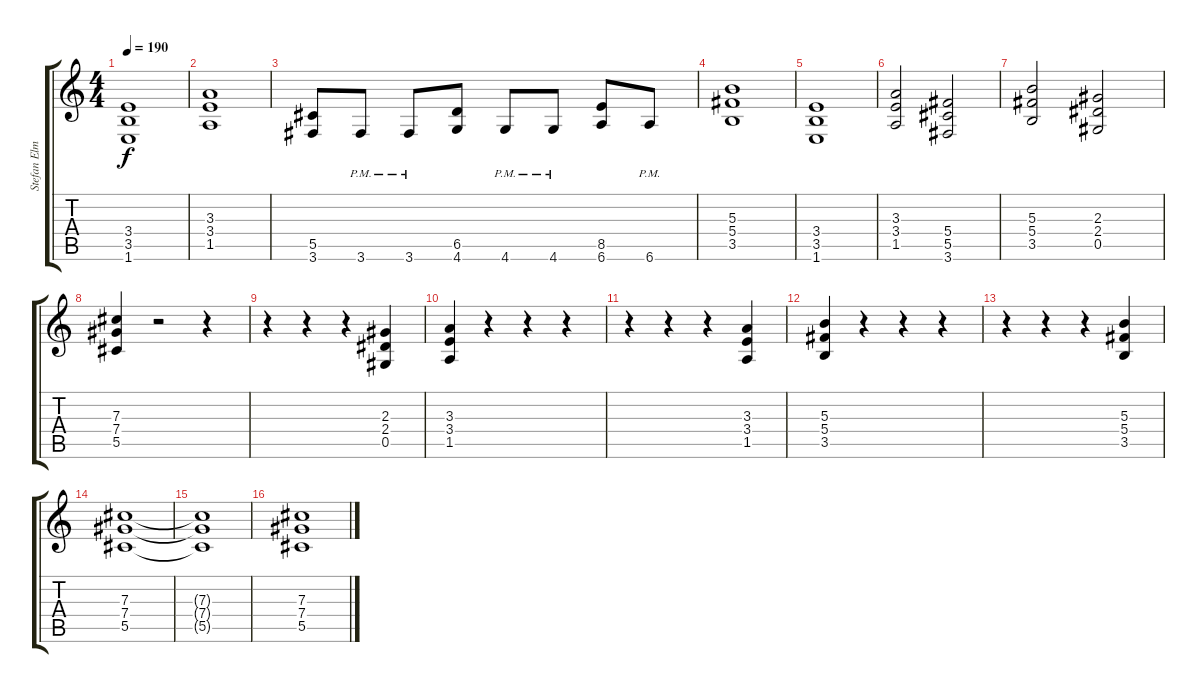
\track ("Stefan Elmgren Lead" "Stefan Elm") {instrument distortionguitar}
\staff {score tabs}
\tuning (Eb4 Bb3 Gb3 Db3 Ab2 Eb2) {hide}
\ts (4 4)
\tempo 190
\clef g2
\ks c
(3.4 3.5 1.6).1{dy f} |
(3.3 3.4 1.5).1 |
(5.5 3.6).8 3.6{pm}.8 3.6{pm}.8 (6.5 4.6).8 4.6{pm}.8 4.6{pm}.8 (8.5 6.6).8 6.6{pm}.8 |
(5.3 5.4 3.5).1 |
(3.4 3.5 1.6).1 |
(3.3 3.4 1.5).2 (5.4 5.5 3.6).2 |
(5.3 5.4 3.5).2 (2.3 2.4 0.5).2 |
(7.3 7.4 5.5).4 r.2 r.4 |
r.4 r.4 r.4 (2.3 2.4 0.5).4 |
(3.3 3.4 1.5).4 r.4 r.4 r.4 |
r.4 r.4 r.4 (3.3 3.4 1.5).4 |
(5.3 5.4 3.5).4 r.4 r.4 r.4 |
r.4 r.4 r.4 (5.3 5.4 3.5).4 |
(7.3 7.4 5.5).1 |
(7.3{t} 7.4{t} 5.5{t}).1 |
(7.3 7.4 5.5).1
